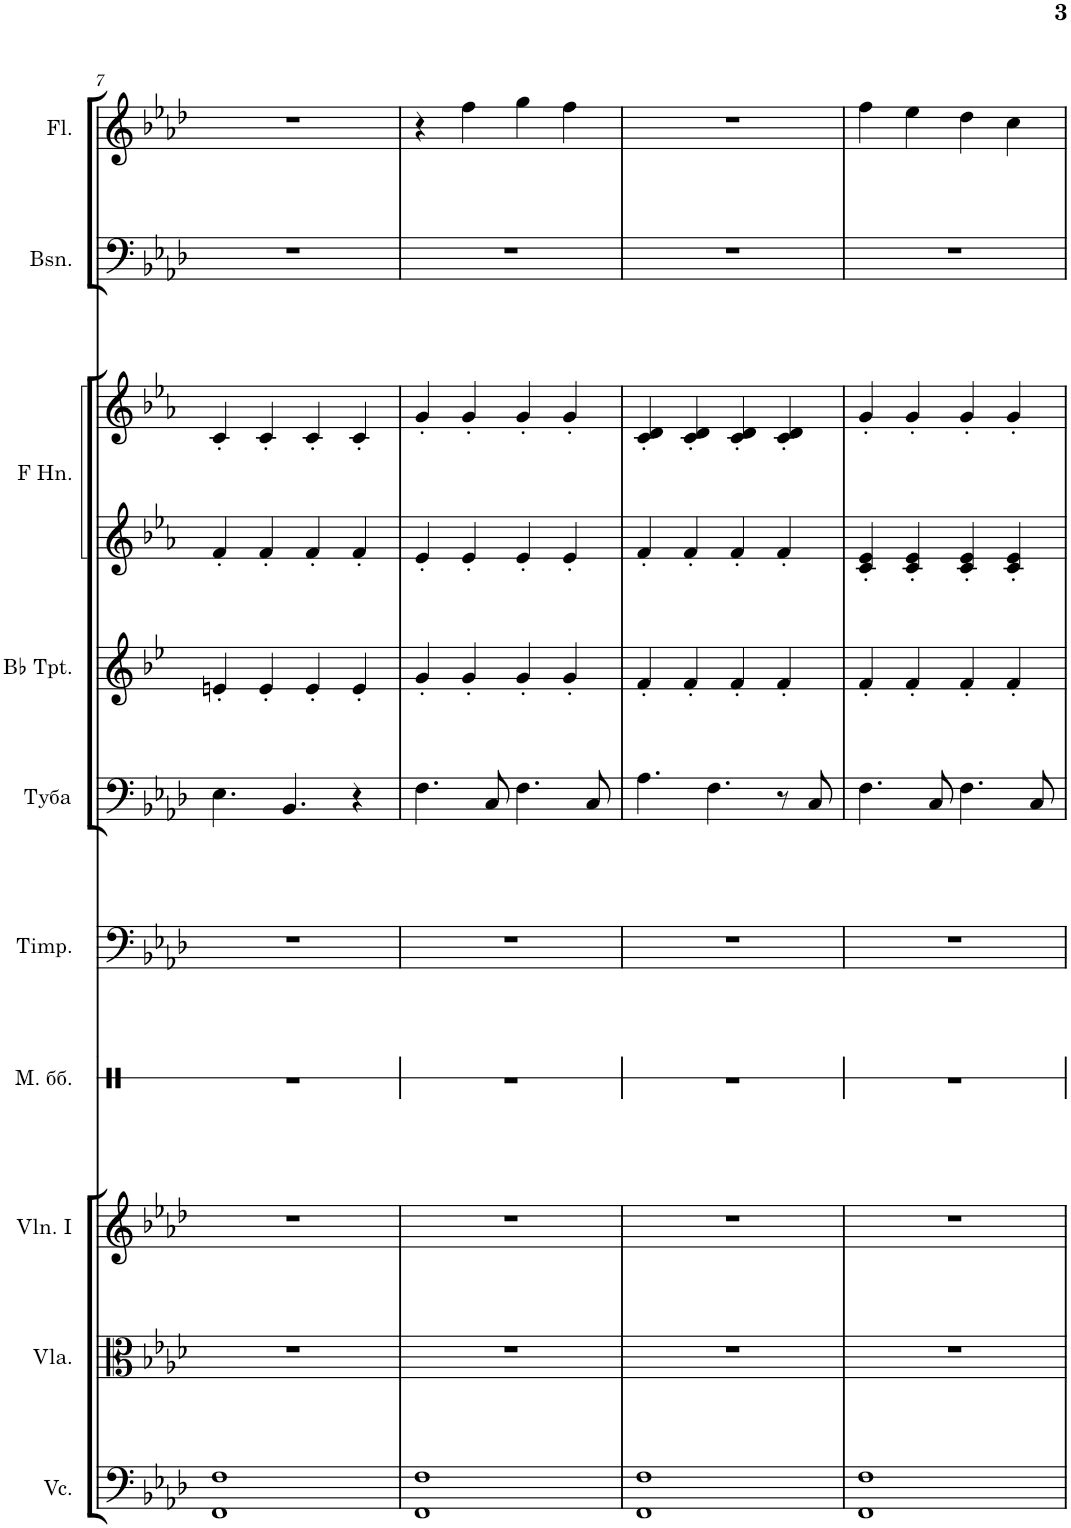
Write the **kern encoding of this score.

**kern	**kern	**kern	**kern	**kern	**kern	**kern	**kern	**kern	**kern	**kern
*part10	*part9	*part8	*part7	*part6	*part5	*part4	*part3	*part3	*part2	*part1
*staff11	*staff10	*staff9	*staff8	*staff7	*staff6	*staff5	*staff4	*staff3	*staff2	*staff1
*I"Violoncellos	*I"Violas	*I"Violins I	*I"Малый барабан	*I"Timpani	*I"Туба	*I"Trumpets in Bb	*I"Horns in F	*	*I"Bassoons	*I"Flutes
*I'Vc.	*I'Vla.	*I'Vln. I	*	*I'Timp.	*	*	*	*	*I'Bsn.	*I'Fl.
!!LO:PB:g=z
*clefF4	*clefC3	*clefG2	*clefX	*clefF4	*clefF4	*clefG2	*clefG2	*clefG2	*clefF4	*clefG2
*	*	*	*	*	*	*Trd1c2	*Trd4c7	*Trd4c7	*	*
*k[b-e-a-d-]	*k[b-e-a-d-]	*k[b-e-a-d-]	*k[]	*k[b-e-a-d-]	*k[b-e-a-d-]	*k[b-e-]	*k[b-e-a-]	*k[b-e-a-]	*k[b-e-a-d-]	*k[b-e-a-d-]
*M4/4	*M4/4	*M4/4	*M4/4	*M4/4	*M4/4	*M4/4	*M4/4	*M4/4	*M4/4	*M4/4
=7	=7	=7	=7	=7	=7	=7	=7	=7	=7	=7
1FF 1F	1r	1r	1r	1r	4.E-\	4en'/	4f'/	4c'/	1r	1r
.	.	.	.	.	.	4e'/	4f'/	4c'/	.	.
.	.	.	.	.	4.BB-/	.	.	.	.	.
.	.	.	.	.	.	4e'/	4f'/	4c'/	.	.
.	.	.	.	.	4r	4e'/	4f'/	4c'/	.	.
=8	=8	=8	=8	=8	=8	=8	=8	=8	=8	=8
1FF 1F	1r	1r	1r	1r	4.F\	4g'/	4e-'/	4g'/	1r	4r
.	.	.	.	.	.	4g'/	4e-'/	4g'/	.	4ff\
.	.	.	.	.	8C/	.	.	.	.	.
.	.	.	.	.	4.F\	4g'/	4e-'/	4g'/	.	4gg\
.	.	.	.	.	.	4g'/	4e-'/	4g'/	.	4ff\
.	.	.	.	.	8C/	.	.	.	.	.
=9	=9	=9	=9	=9	=9	=9	=9	=9	=9	=9
1FF 1F	1r	1r	1r	1r	4.A-\	4f'/	4f'/	4c/' 4d/'	1r	1r
.	.	.	.	.	.	4f'/	4f'/	4c/' 4d/'	.	.
.	.	.	.	.	4.F\	.	.	.	.	.
.	.	.	.	.	.	4f'/	4f'/	4c/' 4d/'	.	.
.	.	.	.	.	8r	4f'/	4f'/	4c/' 4d/'	.	.
.	.	.	.	.	8C/	.	.	.	.	.
=10	=10	=10	=10	=10	=10	=10	=10	=10	=10	=10
1FF 1F	1r	1r	1r	1r	4.F\	4f'/	4c/' 4e-/'	4g'/	1r	4ff\
.	.	.	.	.	.	4f'/	4c/' 4e-/'	4g'/	.	4ee-\
.	.	.	.	.	8C/	.	.	.	.	.
.	.	.	.	.	4.F\	4f'/	4c/' 4e-/'	4g'/	.	4dd-\
.	.	.	.	.	.	4f'/	4c/' 4e-/'	4g'/	.	4cc\
.	.	.	.	.	8C/	.	.	.	.	.
=	=	=	=	=	=	=	=	=	=	=
*-	*-	*-	*-	*-	*-	*-	*-	*-	*-	*-
